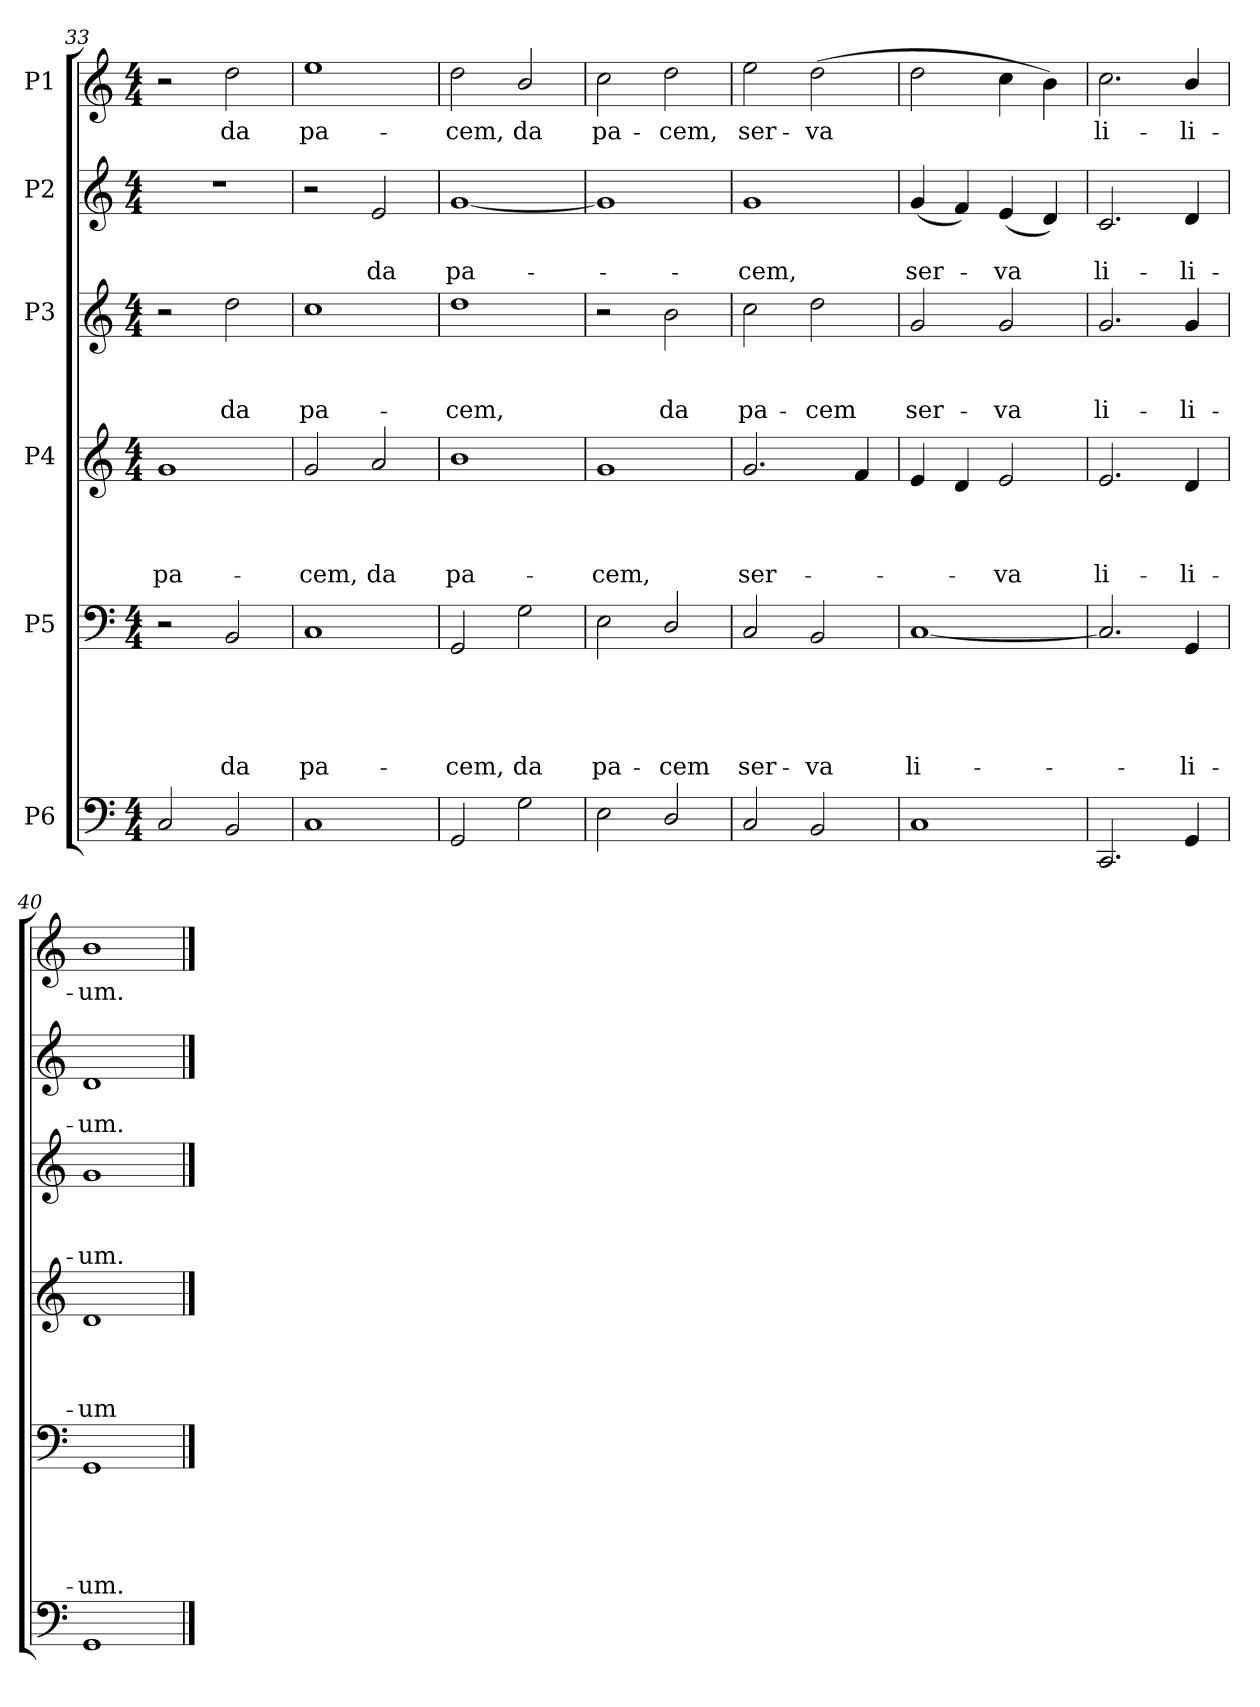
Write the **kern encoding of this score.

**kern	**kern	**text	**text	**text	**text	**text	**kern	**text	**text	**text	**text	**kern	**text	**text	**text	**kern	**text	**text	**kern	**text
*part6	*part5	*part5	*part5	*part5	*part5	*part5	*part4	*part4	*part4	*part4	*part4	*part3	*part3	*part3	*part3	*part2	*part2	*part2	*part1	*part1
*staff6	*staff5	*staff5	*staff5	*staff5	*staff5	*staff5	*staff4	*staff4	*staff4	*staff4	*staff4	*staff3	*staff3	*staff3	*staff3	*staff2	*staff2	*staff2	*staff1	*staff1
*I"P6	*I"P5	*	*	*	*	*	*I"P4	*	*	*	*	*I"P3	*	*	*	*I"P2	*	*	*I"P1	*
*clefF4	*clefF4	*	*	*	*	*	*clefG2	*	*	*	*	*clefG2	*	*	*	*clefG2	*	*	*clefG2	*
*	*	*	*	*	*	*	*ITrd7c12	*	*	*	*	*ITrd7c12	*	*	*	*	*	*	*	*
*k[]	*k[]	*	*	*	*	*	*k[]	*	*	*	*	*k[]	*	*	*	*k[]	*	*	*k[]	*
*C:	*C:	*	*	*	*	*	*C:	*	*	*	*	*C:	*	*	*	*C:	*	*	*C:	*
*M4/4	*M4/4	*	*	*	*	*	*M4/4	*	*	*	*	*M4/4	*	*	*	*M4/4	*	*	*M4/4	*
=33	=33	=33	=33	=33	=33	=33	=33	=33	=33	=33	=33	=33	=33	=33	=33	=33	=33	=33	=33	=33
!	!	!	!	!	!	!	!	!	!	!	!LO:LY:b	!	!	!	!	!	!	!	!	!
2C/	2r	.	.	.	.	.	1G	.	.	.	pa-	2r	.	.	.	1r	.	.	2r	.
!	!	!	!	!	!	!LO:LY:b	!	!	!	!	!	!	!	!	!LO:LY:b	!	!	!	!	!LO:LY:b
2BB/	2BB/	.	.	.	.	da	.	.	.	.	.	2d\	.	.	da	.	.	.	2dd\	da
=34	=34	=34	=34	=34	=34	=34	=34	=34	=34	=34	=34	=34	=34	=34	=34	=34	=34	=34	=34	=34
!	!	!	!	!	!	!LO:LY:b	!	!	!	!	!LO:LY:b	!	!	!	!LO:LY:b	!	!	!	!	!LO:LY:b
1C	1C	.	.	.	.	pa-	2G/	.	.	.	-cem,	1c	.	.	pa-	2r	.	.	1ee	pa-
!	!	!	!	!	!	!	!	!	!	!	!LO:LY:b	!	!	!	!	!	!	!LO:LY:b	!	!
.	.	.	.	.	.	.	2A/	.	.	.	da	.	.	.	.	2e/	.	da	.	.
=35	=35	=35	=35	=35	=35	=35	=35	=35	=35	=35	=35	=35	=35	=35	=35	=35	=35	=35	=35	=35
!	!	!	!	!	!	!LO:LY:b	!	!	!	!	!LO:LY:b	!	!	!	!LO:LY:b	!	!	!LO:LY:b	!	!LO:LY:b
2GG/	2GG/	.	.	.	.	-cem,	1B	.	.	.	pa-	1d	.	.	-cem,	[<1g	.	pa-	2dd\	-cem,
!	!	!	!	!	!	!LO:LY:b	!	!	!	!	!	!	!	!	!	!	!	!	!	!LO:LY:b
2G\	2G\	.	.	.	.	da	.	.	.	.	.	.	.	.	.	.	.	.	2b/	da
=36	=36	=36	=36	=36	=36	=36	=36	=36	=36	=36	=36	=36	=36	=36	=36	=36	=36	=36	=36	=36
!	!	!	!	!	!	!LO:LY:b	!	!	!	!	!LO:LY:b	!	!	!	!	!	!	!	!	!LO:LY:b
2E\	2E\	.	.	.	.	pa-	1G	.	.	.	-cem,	2r	.	.	.	1g]	.	.	2cc\	pa-
!	!	!	!	!	!	!LO:LY:b	!	!	!	!	!	!	!	!	!LO:LY:b	!	!	!	!	!LO:LY:b
2D/	2D/	.	.	.	.	-cem	.	.	.	.	.	2B\	.	.	da	.	.	.	2dd\	-cem,
=37	=37	=37	=37	=37	=37	=37	=37	=37	=37	=37	=37	=37	=37	=37	=37	=37	=37	=37	=37	=37
!	!	!	!	!	!	!LO:LY:b	!	!	!	!	!LO:LY:b	!	!	!	!LO:LY:b	!	!	!LO:LY:b	!	!LO:LY:b
2C/	2C/	.	.	.	.	ser-	2.G/	.	.	.	ser-	2c\	.	.	pa-	1g	.	-cem,	2ee\	ser-
!	!	!	!	!	!	!LO:LY:b	!	!	!	!	!	!	!	!	!LO:LY:b	!	!	!	!	!LO:LY:b
2BB/	2BB/	.	.	.	.	-va	.	.	.	.	.	2d\	.	.	-cem	.	.	.	(<2dd\	-va
.	.	.	.	.	.	.	4F/	.	.	.	.	.	.	.	.	.	.	.	.	.
=38	=38	=38	=38	=38	=38	=38	=38	=38	=38	=38	=38	=38	=38	=38	=38	=38	=38	=38	=38	=38
!	!	!	!	!	!	!LO:LY:b	!	!	!	!	!	!	!	!	!LO:LY:b	!	!	!LO:LY:b	!	!
1C	[<1C	.	.	.	.	li-	4E/	.	.	.	.	2G/	.	.	ser-	(<4g/	.	ser-	2dd\	.
.	.	.	.	.	.	.	4D/	.	.	.	.	.	.	.	.	4f/)	.	.	.	.
!	!	!	!	!	!	!	!	!	!	!	!LO:LY:b	!	!	!	!LO:LY:b	!	!	!LO:LY:b	!	!
.	.	.	.	.	.	.	2E/	.	.	.	-va	2G/	.	.	-va	(<4e/	.	-va	4cc\	.
.	.	.	.	.	.	.	.	.	.	.	.	.	.	.	.	4d/)	.	.	4b\)	.
=39	=39	=39	=39	=39	=39	=39	=39	=39	=39	=39	=39	=39	=39	=39	=39	=39	=39	=39	=39	=39
!	!	!	!	!	!	!	!	!	!	!	!LO:LY:b	!	!	!	!LO:LY:b	!	!	!LO:LY:b	!	!LO:LY:b
2.CC/	2.C/]	.	.	.	.	.	2.E/	.	.	.	li-	2.G/	.	.	li-	2.c/	.	li-	2.cc\	li-
!	!	!	!	!	!	!LO:LY:b	!	!	!	!	!LO:LY:b	!	!	!	!LO:LY:b	!	!	!LO:LY:b	!	!LO:LY:b
4GG/	4GG/	.	.	.	.	-li-	4D/	.	.	.	-li-	4G/	.	.	-li-	4d/	.	-li-	4b/	-li-
=40	=40	=40	=40	=40	=40	=40	=40	=40	=40	=40	=40	=40	=40	=40	=40	=40	=40	=40	=40	=40
!	!	!	!	!	!	!LO:LY:b	!	!	!	!	!LO:LY:b	!	!	!	!LO:LY:b	!	!	!LO:LY:b	!	!LO:LY:b
1GG	1GG	.	.	.	.	-um.	1D	.	.	.	-um	1G	.	.	-um.	1d	.	-um.	1b	-um.
==	==	==	==	==	==	==	==	==	==	==	==	==	==	==	==	==	==	==	==	==
*-	*-	*-	*-	*-	*-	*-	*-	*-	*-	*-	*-	*-	*-	*-	*-	*-	*-	*-	*-	*-
